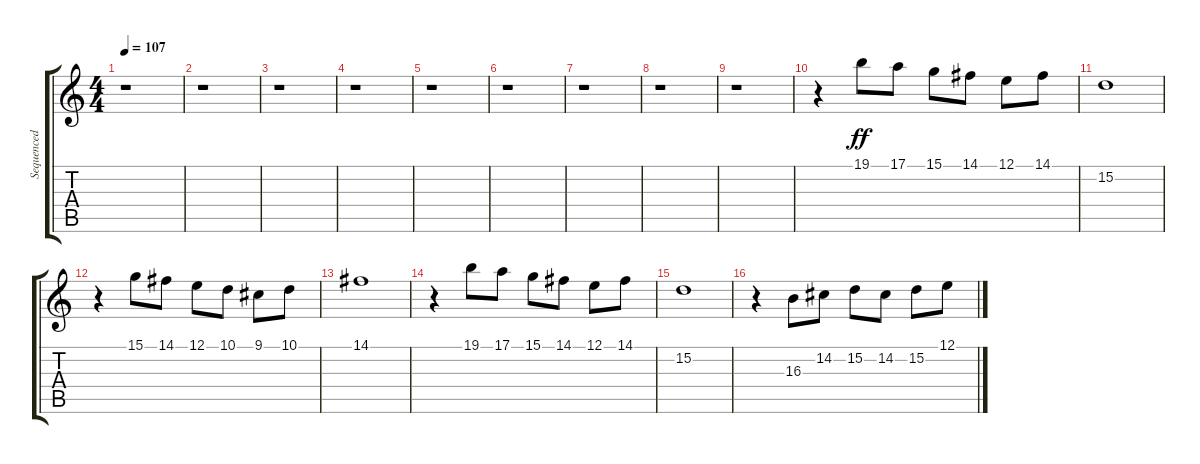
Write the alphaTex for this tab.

\track ("Sequenced by Daniel Lippert" "Sequenced ") {instrument stringensemble1}
\staff {score tabs}
\tuning (E4 B3 G3 D3 A2 E2) {hide}
\ts (4 4)
\tempo 107
\clef g2
\ks c
r.1{dy ff} |
r.1 |
r.1 |
r.1 |
r.1 |
r.1 |
r.1 |
r.1 |
r.1 |
r.4 19.1.8 17.1.8 15.1.8 14.1.8 12.1.8 14.1.8 |
15.2.1 |
r.4 15.1.8 14.1.8 12.1.8 10.1.8 9.1.8 10.1.8 |
14.1.1 |
r.4 19.1.8 17.1.8 15.1.8 14.1.8 12.1.8 14.1.8 |
15.2.1 |
r.4 16.3.8 14.2.8 15.2.8 14.2.8 15.2.8 12.1.8
